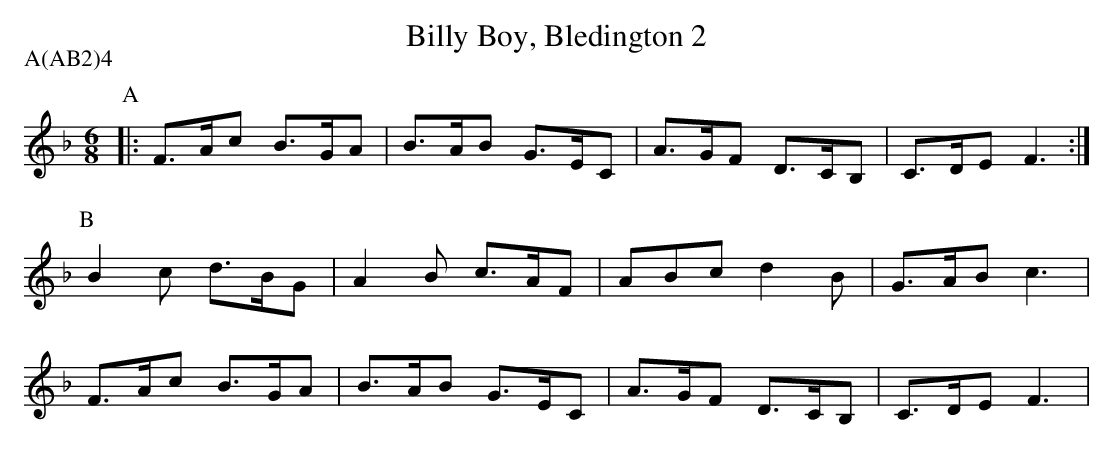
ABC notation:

X:1
T:Billy Boy, Bledington 2
M:6/8
P:A(AB2)4
K:F
P:A
|:F>Ac B>GA|B>AB G>EC|A>GF D>CB,|C>DE  F3:|
P:B
B2c  d>BG|A2B  c>AF|ABc  d2B  |G>AB  c3 |
F>Ac B>GA|B>AB G>EC|A>GF D>CB,|C>DE  F3 |
